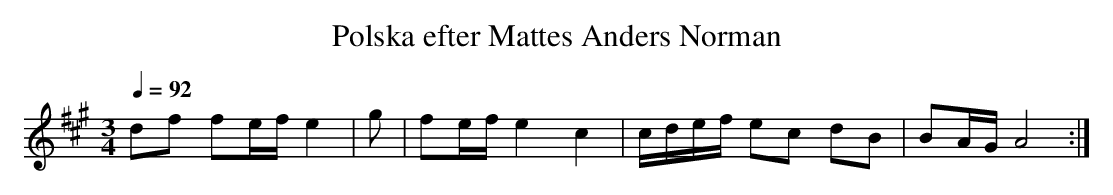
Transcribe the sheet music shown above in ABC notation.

X:1
T:Polska efter Mattes Anders Norman
Q:1/4=92
M:3/4
L:1/8
K:A
df fe/f/ e2 | g | fe/f/ e2 c2 | c/d/e/f/ ec dB | BA/G/ A4 :|]
